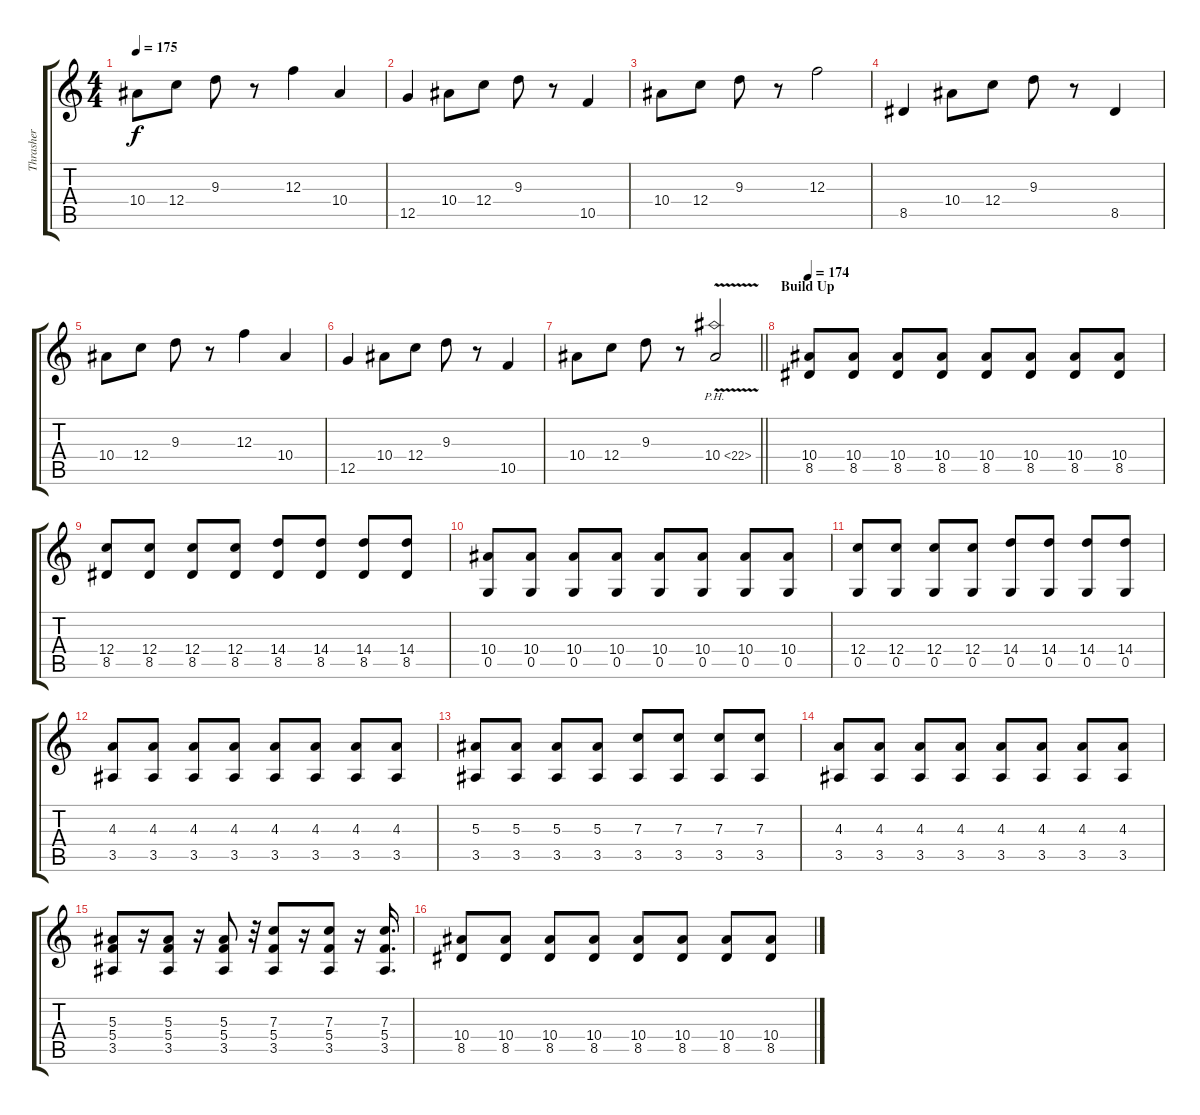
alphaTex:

\track ("Thrasher" "Thrasher") {instrument distortionguitar}
\staff {score tabs}
\tuning (D4 A3 F3 C3 G2 D2) {hide}
\ts (4 4)
\tempo 175
\clef g2
\ks c
10.4.8{dy f} 12.4.8 9.3.8 r.8 12.3.4 10.4.4 |
12.5.4 10.4.8 12.4.8 9.3.8 r.8 10.5.4 |
10.4.8 12.4.8 9.3.8 r.8 12.3.2 |
8.5.4 10.4.8 12.4.8 9.3.8 r.8 8.5.4 |
10.4.8 12.4.8 9.3.8 r.8 12.3.4 10.4.4 |
12.5.4 10.4.8 12.4.8 9.3.8 r.8 10.5.4 |
\barLineRight lightlight
10.4.8 12.4.8 9.3.8 r.8 10.4{ph 12 v}.2 |
\section ("" "Build Up")
\tempo 174
(10.4 8.5).8 (10.4 8.5).8 (10.4 8.5).8 (10.4 8.5).8 (10.4 8.5).8 (10.4 8.5).8 (10.4 8.5).8 (10.4 8.5).8 |
(12.4 8.5).8 (12.4 8.5).8 (12.4 8.5).8 (12.4 8.5).8 (14.4 8.5).8 (14.4 8.5).8 (14.4 8.5).8 (14.4 8.5).8 |
(10.4 0.5).8 (10.4 0.5).8 (10.4 0.5).8 (10.4 0.5).8 (10.4 0.5).8 (10.4 0.5).8 (10.4 0.5).8 (10.4 0.5).8 |
(12.4 0.5).8 (12.4 0.5).8 (12.4 0.5).8 (12.4 0.5).8 (14.4 0.5).8 (14.4 0.5).8 (14.4 0.5).8 (14.4 0.5).8 |
(4.3 3.5).8 (4.3 3.5).8 (4.3 3.5).8 (4.3 3.5).8 (4.3 3.5).8 (4.3 3.5).8 (4.3 3.5).8 (4.3 3.5).8 |
(5.3 3.5).8 (5.3 3.5).8 (5.3 3.5).8 (5.3 3.5).8 (7.3 3.5).8 (7.3 3.5).8 (7.3 3.5).8 (7.3 3.5).8 |
(4.3 3.5).8 (4.3 3.5).8 (4.3 3.5).8 (4.3 3.5).8 (4.3 3.5).8 (4.3 3.5).8 (4.3 3.5).8 (4.3 3.5).8 |
(5.3 5.4 3.5).8 r.16 (5.3 5.4 3.5).8 r.16 (5.3 5.4 3.5).8 r.32 (7.3 5.4 3.5).8 r.16 (7.3 5.4 3.5).8 r.16 (7.3 5.4 3.5).16{d} |
(10.4 8.5).8 (10.4 8.5).8 (10.4 8.5).8 (10.4 8.5).8 (10.4 8.5).8 (10.4 8.5).8 (10.4 8.5).8 (10.4 8.5).8
